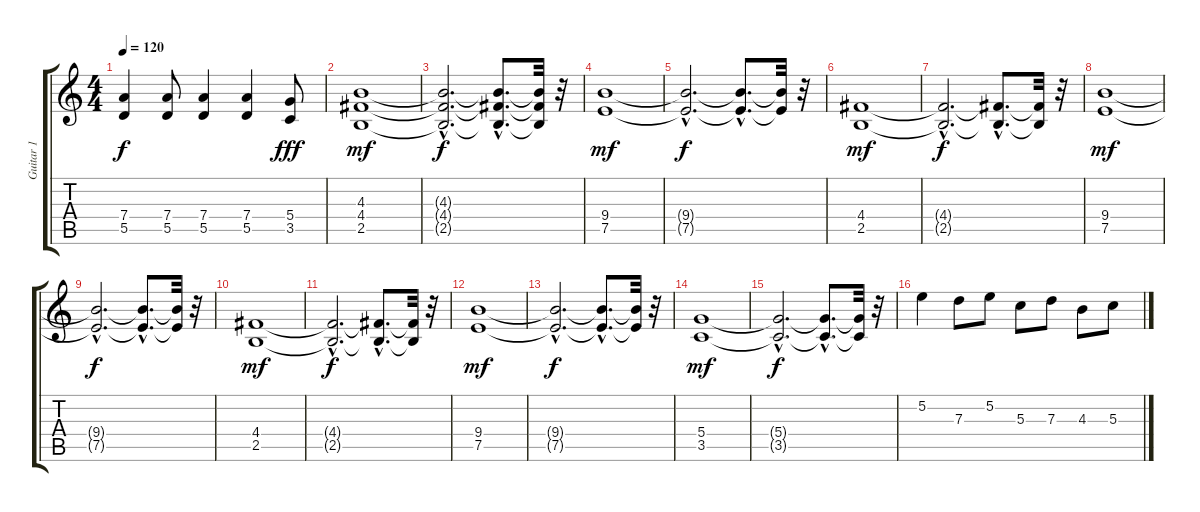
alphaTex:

\track ("Guitar 1" "Guitar 1") {instrument distortionguitar}
\staff {score tabs}
\tuning (E4 B3 G3 D3 A2 E2) {hide}
\ts (4 4)
\tempo 120
\clef g2
\ks c
(7.4 5.5).4{dy f} (7.4 5.5).8 (7.4 5.5).4 (7.4 5.5).4 (5.4 3.5).8{dy fff} |
(4.3 4.4 2.5).1{dy mf} |
(4.3{hac t} 4.4{hac t} 2.5{hac t}).2{d dy f} (4.3{hac t} 4.4{hac t} 2.5{hac t}).8{d} (4.3{t} 4.4{t} 2.5{t}).32 r.32 |
(9.4 7.5).1{dy mf} |
(9.4{hac t} 7.5{hac t}).2{d dy f} (9.4{hac t} 7.5{hac t}).8{d} (9.4{t} 7.5{t}).32 r.32 |
(4.4 2.5).1{dy mf} |
(4.4{hac t} 2.5{hac t}).2{d dy f} (4.4{hac t} 2.5{hac t}).8{d} (4.4{t} 2.5{t}).32 r.32 |
(9.4 7.5).1{dy mf} |
(9.4{hac t} 7.5{hac t}).2{d dy f} (9.4{hac t} 7.5{hac t}).8{d} (9.4{t} 7.5{t}).32 r.32 |
(4.4 2.5).1{dy mf} |
(4.4{hac t} 2.5{hac t}).2{d dy f} (4.4{hac t} 2.5{hac t}).8{d} (4.4{t} 2.5{t}).32 r.32 |
(9.4 7.5).1{dy mf} |
(9.4{hac t} 7.5{hac t}).2{d dy f} (9.4{hac t} 7.5{hac t}).8{d} (9.4{t} 7.5{t}).32 r.32 |
(5.4 3.5).1{dy mf} |
(5.4{hac t} 3.5{hac t}).2{d dy f} (5.4{hac t} 3.5{hac t}).8{d} (5.4{t} 3.5{t}).32 r.32 |
5.2.4 7.3.8 5.2.8 5.3.8 7.3.8 4.3.8 5.3.8
